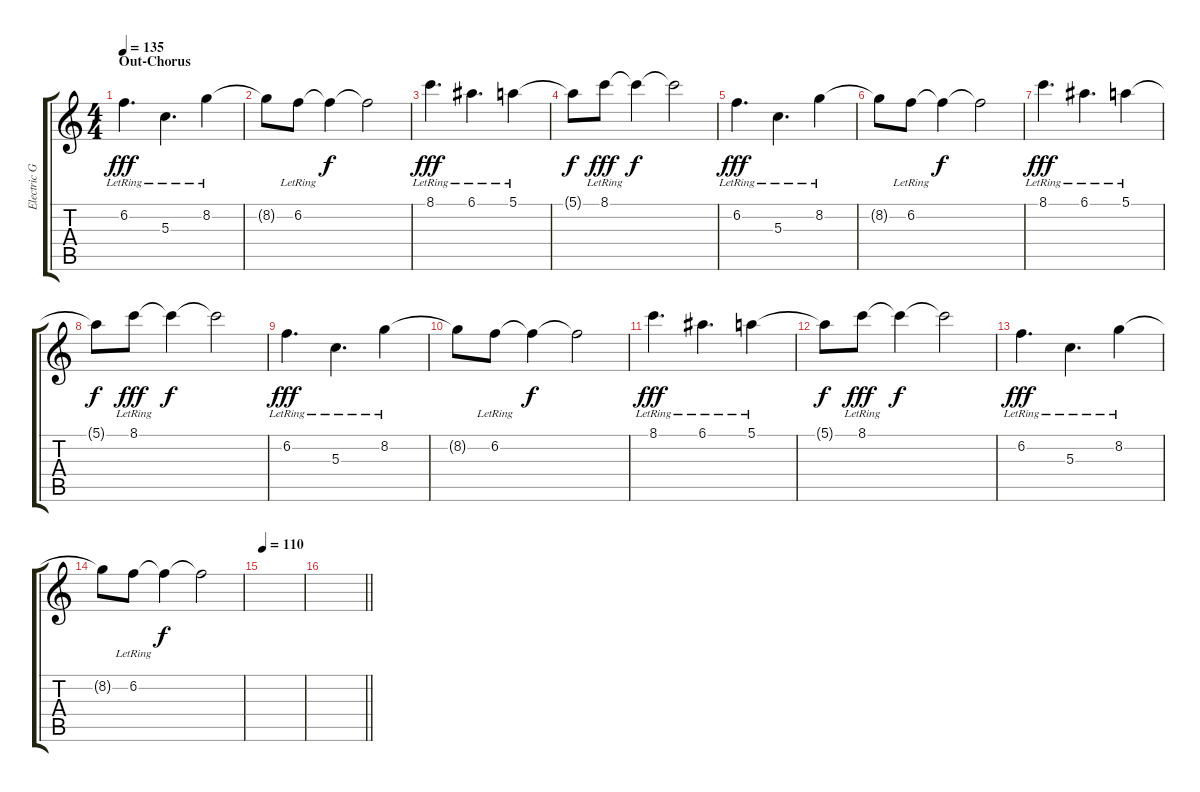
\track ("Electric Guitar" "Electric G") {instrument electricguitarclean}
\staff {score tabs}
\tuning (E4 B3 G3 D3 A2 E2) {hide}
\ts (4 4)
\section ("" "Out-Chorus")
\tempo 135
\clef g2
\ks c
6.2{lr}.4{d dy fff} 5.3{lr}.4{d} 8.2{lr}.4 |
8.2{t}.8 6.2{lr}.8 6.2{t}.4{dy f} 6.2{t}.2 |
8.1{lr}.4{d dy fff} 6.1{lr}.4{d} 5.1{lr}.4 |
5.1{t}.8{dy f} 8.1{lr}.8{dy fff} 8.1{t}.4{dy f} 8.1{t}.2 |
6.2{lr}.4{d dy fff} 5.3{lr}.4{d} 8.2{lr}.4 |
8.2{t}.8 6.2{lr}.8 6.2{t}.4{dy f} 6.2{t}.2 |
8.1{lr}.4{d dy fff} 6.1{lr}.4{d} 5.1{lr}.4 |
5.1{t}.8{dy f} 8.1{lr}.8{dy fff} 8.1{t}.4{dy f} 8.1{t}.2 |
6.2{lr}.4{d dy fff} 5.3{lr}.4{d} 8.2{lr}.4 |
8.2{t}.8 6.2{lr}.8 6.2{t}.4{dy f} 6.2{t}.2 |
8.1{lr}.4{d dy fff} 6.1{lr}.4{d} 5.1{lr}.4 |
5.1{t}.8{dy f} 8.1{lr}.8{dy fff} 8.1{t}.4{dy f} 8.1{t}.2 |
6.2{lr}.4{d dy fff} 5.3{lr}.4{d} 8.2{lr}.4 |
8.2{t}.8 6.2{lr}.8 6.2{t}.4{dy f} 6.2{t}.2 |
\tempo 110
|
\barLineRight lightlight
